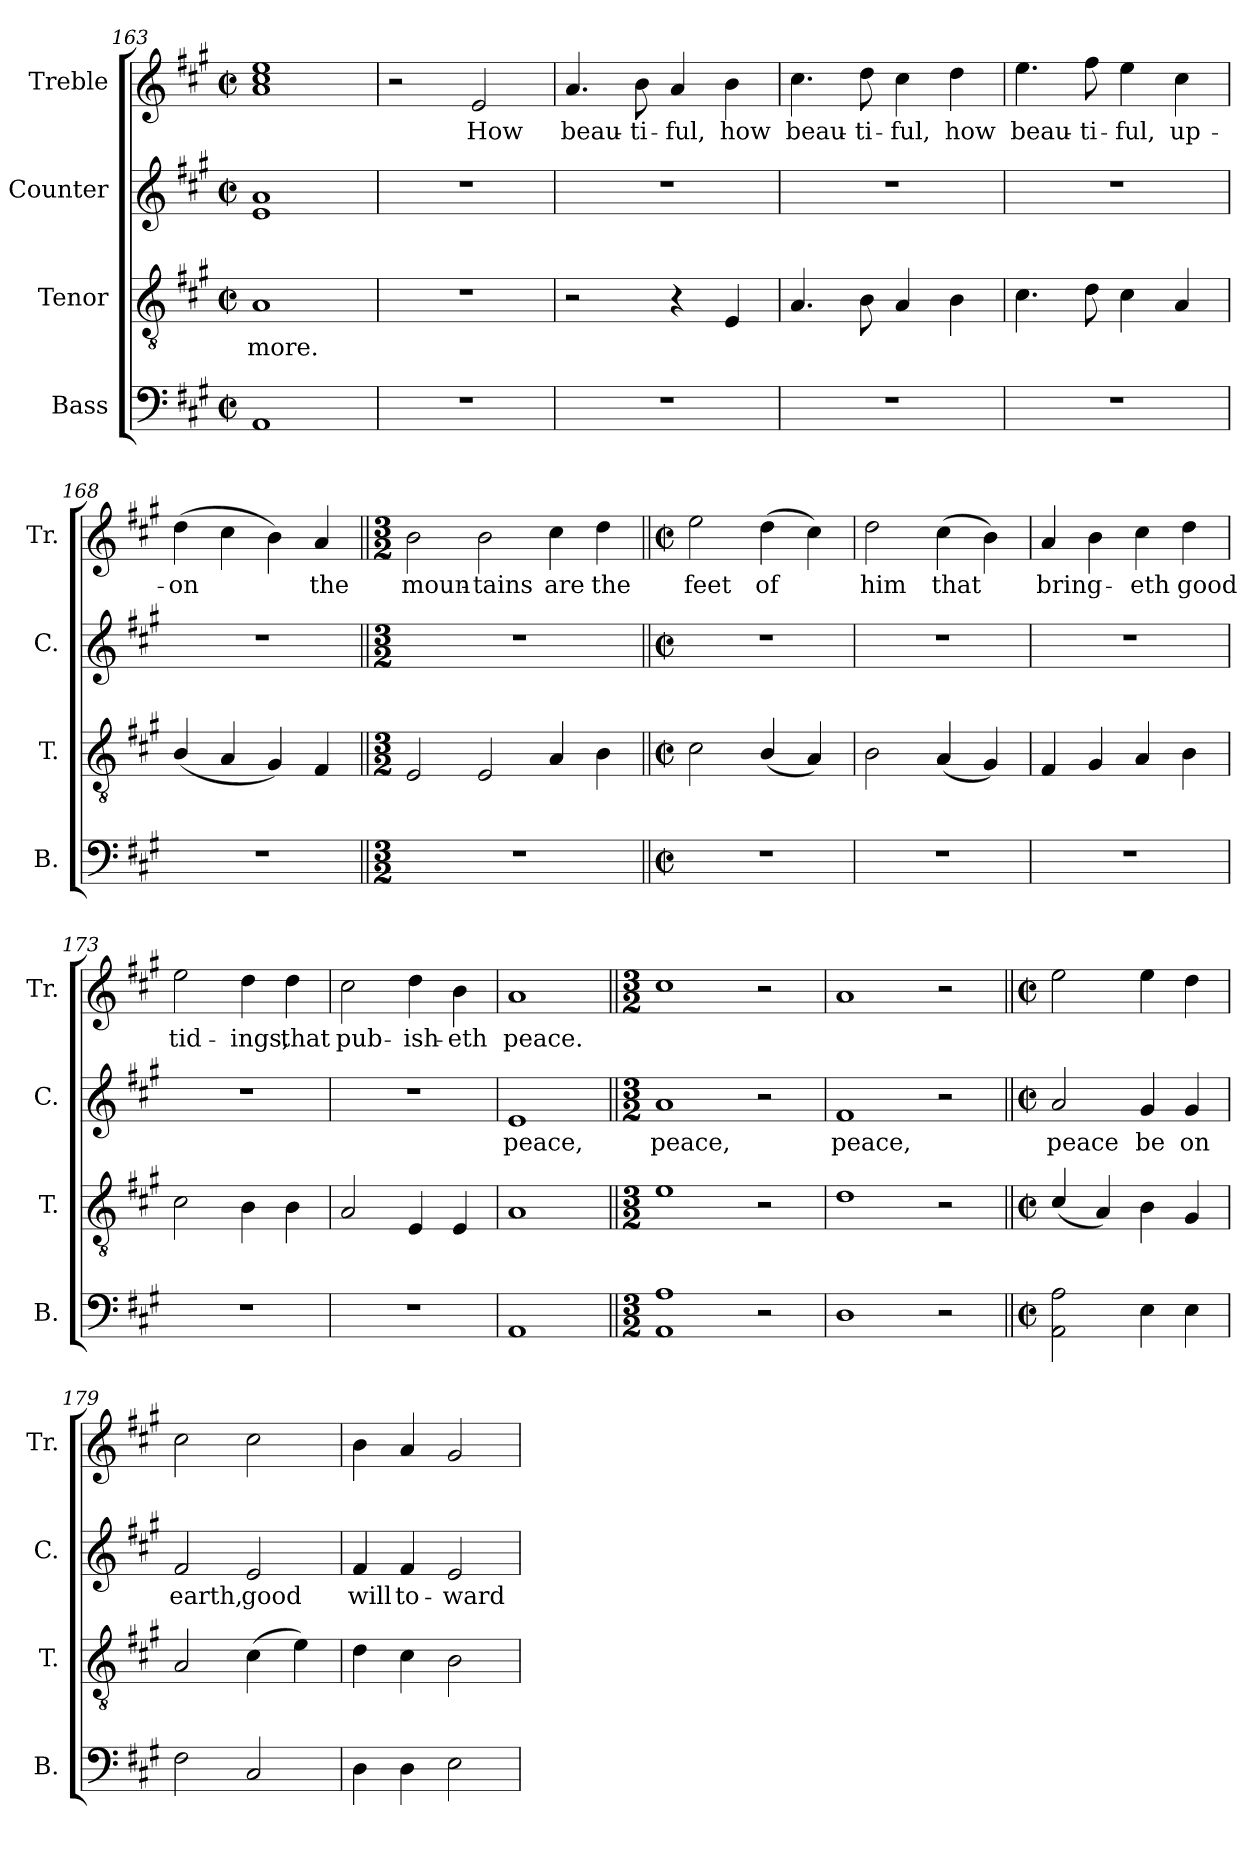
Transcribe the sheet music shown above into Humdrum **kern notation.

**kern	**kern	**text	**kern	**text	**kern	**text
*part4	*part3	*part3	*part2	*part2	*part1	*part1
*staff4	*staff3	*staff3	*staff2	*staff2	*staff1	*staff1
*I"Bass	*I"Tenor	*	*I"Counter	*	*I"Treble	*
*I'B.	*I'T.	*	*I'C.	*	*I'Tr.	*
*clefF4	*clefGv2	*	*clefG2	*	*clefG2	*
*k[f#c#g#]	*k[f#c#g#]	*	*k[f#c#g#]	*	*k[f#c#g#]	*
*M2/2	*M2/2	*	*M2/2	*	*M2/2	*
*met(c|)	*met(c|)	*	*met(c|)	*	*met(c|)	*
=163	=163	=163	=163	=163	=163	=163
1AA	1A	more.	1e 1a	.	1a 1cc# 1ee	.
!!LO:LB:g=z
=164	=164	=164	=164	=164	=164	=164
1r	1r	.	1r	.	2r	.
.	.	.	.	.	2e/	How
=165	=165	=165	=165	=165	=165	=165
1r	2r	.	1r	.	4.a/	beau-
.	.	.	.	.	8b\	-ti-
.	4r	.	.	.	4a/	-ful,
.	4E/	.	.	.	4b\	how
=166	=166	=166	=166	=166	=166	=166
1r	4.A/	.	1r	.	4.cc#\	beau-
.	8B\	.	.	.	8dd\	-ti-
.	4A/	.	.	.	4cc#\	-ful,
.	4B\	.	.	.	4dd\	how
=167	=167	=167	=167	=167	=167	=167
1r	4.c#\	.	1r	.	4.ee\	beau-
.	8d\	.	.	.	8ff#\	-ti-
.	4c#\	.	.	.	4ee\	-ful,
.	4A/	.	.	.	4cc#\	up-
=168	=168	=168	=168	=168	=168	=168
1r	(4B/	.	1r	.	(4dd\	-on
.	4A/	.	.	.	4cc#\	.
.	4G#/)	.	.	.	4b\)	.
.	4F#/	.	.	.	4a/	the
=169||	=169||	=169||	=169||	=169||	=169||	=169||
*M3/2	*M3/2	*	*M3/2	*	*M3/2	*
1.r	2E/	.	1.r	.	2b\	moun-
.	2E/	.	.	.	2b\	-tains
.	4A/	.	.	.	4cc#\	are
.	4B\	.	.	.	4dd\	the
!!LO:LB:g=z
=170||	=170||	=170||	=170||	=170||	=170||	=170||
*M2/2	*M2/2	*	*M2/2	*	*M2/2	*
*met(c|)	*met(c|)	*	*met(c|)	*	*met(c|)	*
1r	2c#\	.	1r	.	2ee\	feet
.	(4B/	.	.	.	(4dd\	of
.	4A/)	.	.	.	4cc#\)	.
=171	=171	=171	=171	=171	=171	=171
1r	2B\	.	1r	.	2dd\	him
.	(4A/	.	.	.	(4cc#\	that
.	4G#/)	.	.	.	4b\)	.
=172	=172	=172	=172	=172	=172	=172
1r	4F#/	.	1r	.	4a/	bring-
.	4G#/	.	.	.	4b\	.
.	4A/	.	.	.	4cc#\	-eth
.	4B\	.	.	.	4dd\	good
=173	=173	=173	=173	=173	=173	=173
1r	2c#\	.	1r	.	2ee\	tid-
.	4B\	.	.	.	4dd\	-ings,
.	4B\	.	.	.	4dd\	that
=174	=174	=174	=174	=174	=174	=174
1r	2A/	.	1r	.	2cc#\	pub-
.	4E/	.	.	.	4dd\	-ish-
.	4E/	.	.	.	4b\	-eth
=175	=175	=175	=175	=175	=175	=175
1AA	1A	.	1e	peace,	1a	peace.
=176||	=176||	=176||	=176||	=176||	=176||	=176||
*M3/2	*M3/2	*	*M3/2	*	*M3/2	*
1AA 1A	1e	.	1a	peace,	1cc#	.
2r	2r	.	2r	.	2r	.
!!LO:PB:g=z
=177	=177	=177	=177	=177	=177	=177
1D	1d	.	1f#	peace,	1a	.
2r	2r	.	2r	.	2r	.
=178||	=178||	=178||	=178||	=178||	=178||	=178||
*M2/2	*M2/2	*	*M2/2	*	*M2/2	*
*met(c|)	*met(c|)	*	*met(c|)	*	*met(c|)	*
2AA\ 2A\	(4c#/	.	2a/	peace	2ee\	.
.	4A/)	.	.	.	.	.
4E\	4B\	.	4g#/	be	4ee\	.
4E\	4G#/	.	4g#/	on	4dd\	.
=179	=179	=179	=179	=179	=179	=179
2F#\	2A/	.	2f#/	earth,	2cc#\	.
2C#/	(4c#\	.	2e/	good	2cc#\	.
.	4e\)	.	.	.	.	.
=180	=180	=180	=180	=180	=180	=180
4D\	4d\	.	4f#/	will	4b\	.
4D\	4c#\	.	4f#/	to-	4a/	.
2E\	2B\	.	2e/	-ward	2g#/	.
=	=	=	=	=	=	=
*-	*-	*-	*-	*-	*-	*-
